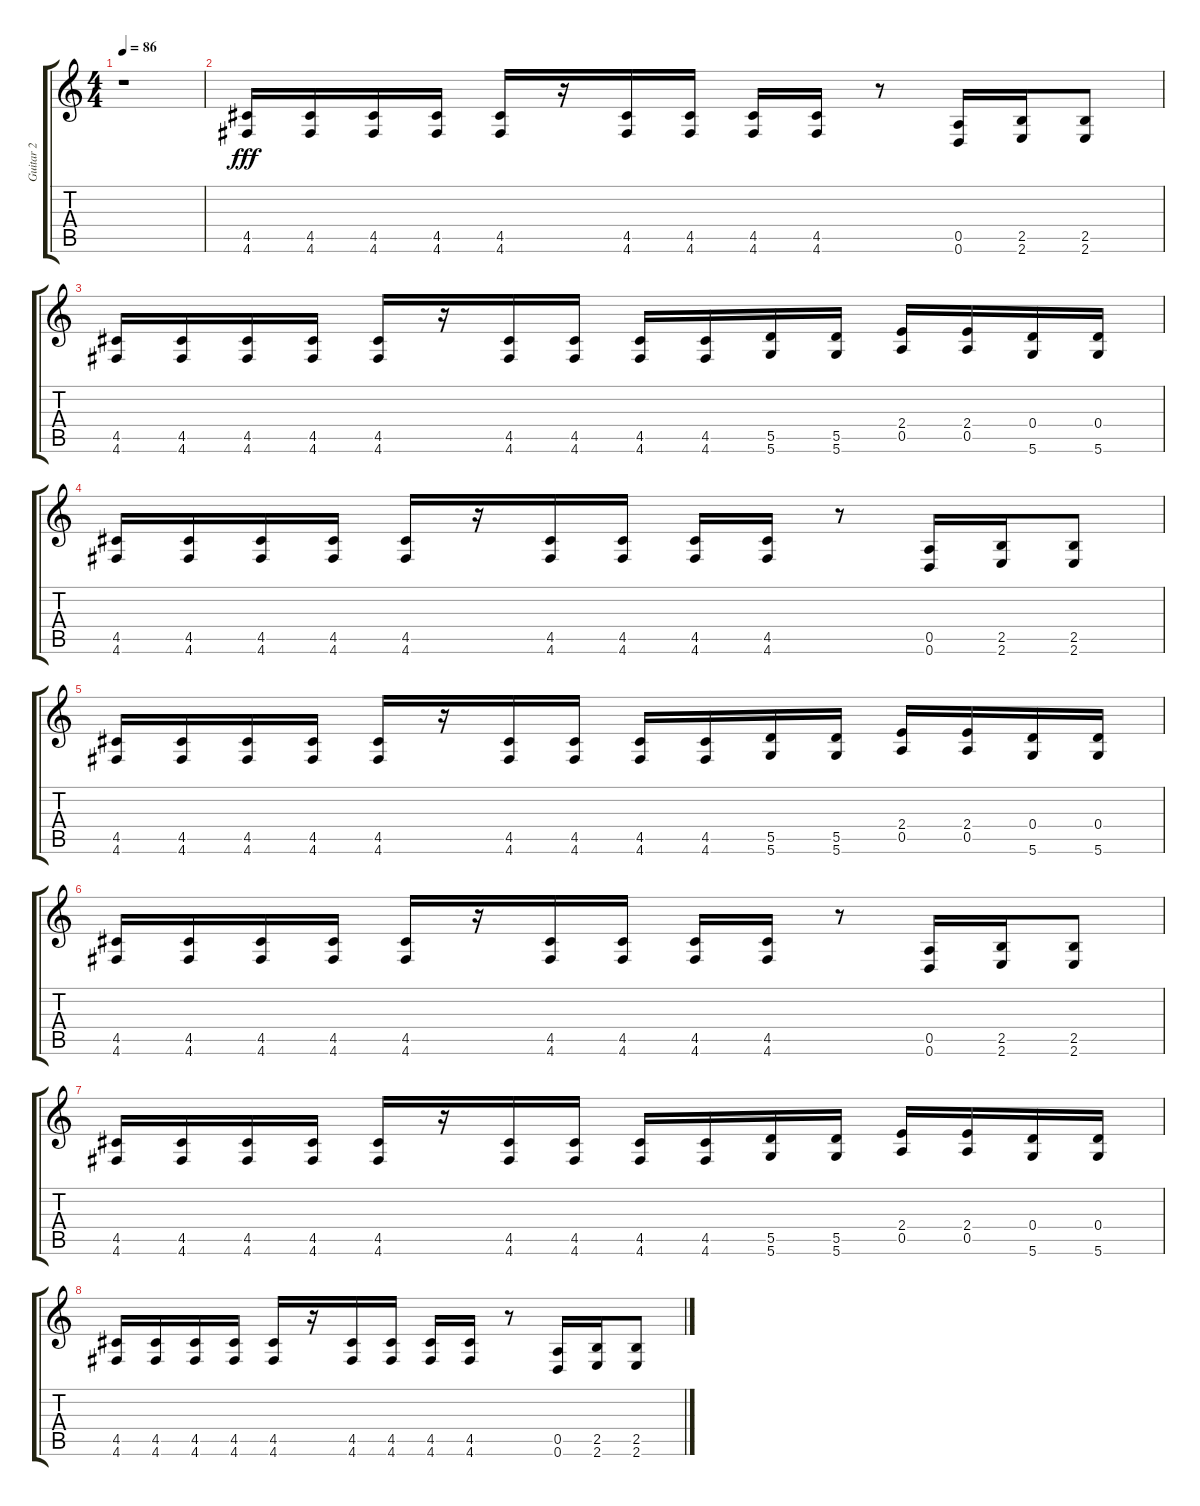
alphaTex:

\track ("Guitar 2" "Guitar 2") {instrument distortionguitar}
\staff {score tabs}
\tuning (E4 B3 G3 D3 A2 D2) {hide}
\ts (4 4)
\tempo 86
\clef g2
\ks c
r.1{dy fff instrument distortionguitar} |
(4.5 4.6).16 (4.5 4.6).16 (4.5 4.6).16 (4.5 4.6).16 (4.5 4.6).16 r.16 (4.5 4.6).16 (4.5 4.6).16 (4.5 4.6).16 (4.5 4.6).16 r.8 (0.5 0.6).16 (2.5 2.6).16 (2.5 2.6).8 |
(4.5 4.6).16 (4.5 4.6).16 (4.5 4.6).16 (4.5 4.6).16 (4.5 4.6).16 r.16 (4.5 4.6).16 (4.5 4.6).16 (4.5 4.6).16 (4.5 4.6).16 (5.5 5.6).16 (5.5 5.6).16 (2.4 0.5).16 (2.4 0.5).16 (0.4 5.6).16 (0.4 5.6).16 |
(4.5 4.6).16 (4.5 4.6).16 (4.5 4.6).16 (4.5 4.6).16 (4.5 4.6).16 r.16 (4.5 4.6).16 (4.5 4.6).16 (4.5 4.6).16 (4.5 4.6).16 r.8 (0.5 0.6).16 (2.5 2.6).16 (2.5 2.6).8 |
(4.5 4.6).16 (4.5 4.6).16 (4.5 4.6).16 (4.5 4.6).16 (4.5 4.6).16 r.16 (4.5 4.6).16 (4.5 4.6).16 (4.5 4.6).16 (4.5 4.6).16 (5.5 5.6).16 (5.5 5.6).16 (2.4 0.5).16 (2.4 0.5).16 (0.4 5.6).16 (0.4 5.6).16 |
(4.5 4.6).16 (4.5 4.6).16 (4.5 4.6).16 (4.5 4.6).16 (4.5 4.6).16 r.16 (4.5 4.6).16 (4.5 4.6).16 (4.5 4.6).16 (4.5 4.6).16 r.8 (0.5 0.6).16 (2.5 2.6).16 (2.5 2.6).8 |
(4.5 4.6).16 (4.5 4.6).16 (4.5 4.6).16 (4.5 4.6).16 (4.5 4.6).16 r.16 (4.5 4.6).16 (4.5 4.6).16 (4.5 4.6).16 (4.5 4.6).16 (5.5 5.6).16 (5.5 5.6).16 (2.4 0.5).16 (2.4 0.5).16 (0.4 5.6).16 (0.4 5.6).16 |
(4.5 4.6).16 (4.5 4.6).16 (4.5 4.6).16 (4.5 4.6).16 (4.5 4.6).16 r.16 (4.5 4.6).16 (4.5 4.6).16 (4.5 4.6).16 (4.5 4.6).16 r.8 (0.5 0.6).16 (2.5 2.6).16 (2.5 2.6).8
